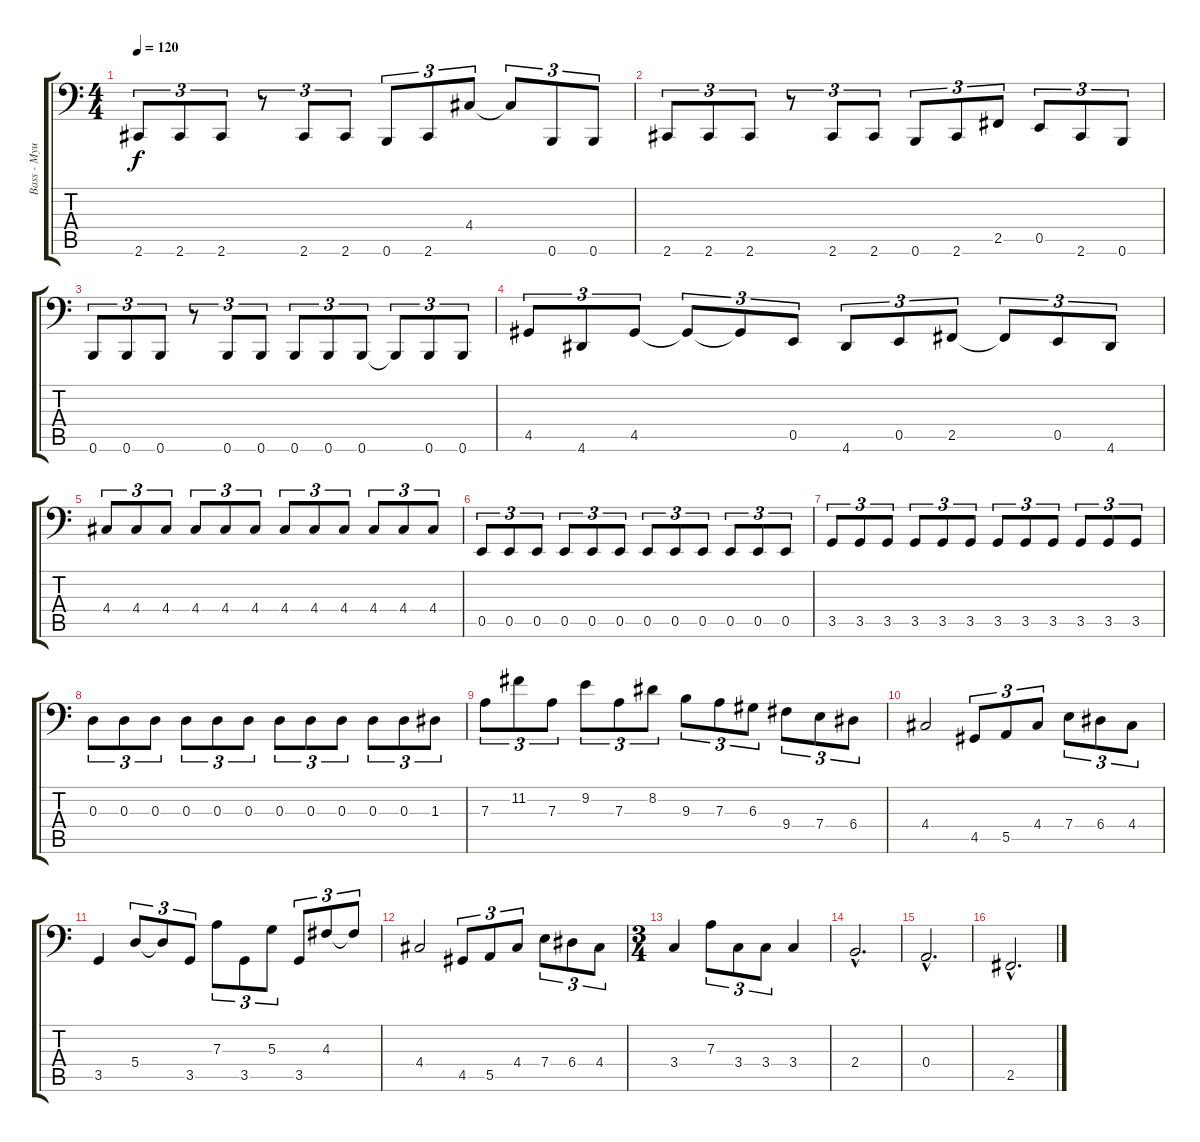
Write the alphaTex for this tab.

\track ("Bass - Myung" "Bass - Myu") {instrument electricbassfinger}
\staff {score tabs}
\tuning (C3 G2 D2 A1 E1 B0) {hide}
\ts (4 4)
\tempo 120
\clef f4
\ks c
2.6.8{tu (3 2) dy f} 2.6.8{tu (3 2)} 2.6.8{tu (3 2)} r.8{tu (3 2)} 2.6.8{tu (3 2)} 2.6.8{tu (3 2)} 0.6.8{tu (3 2)} 2.6.8{tu (3 2)} 4.4.8{tu (3 2)} 4.4{t}.8{tu (3 2)} 0.6.8{tu (3 2)} 0.6.8{tu (3 2)} |
2.6.8{tu (3 2)} 2.6.8{tu (3 2)} 2.6.8{tu (3 2)} r.8{tu (3 2)} 2.6.8{tu (3 2)} 2.6.8{tu (3 2)} 0.6.8{tu (3 2)} 2.6.8{tu (3 2)} 2.5.8{tu (3 2)} 0.5.8{tu (3 2)} 2.6.8{tu (3 2)} 0.6.8{tu (3 2)} |
0.6.8{tu (3 2)} 0.6.8{tu (3 2)} 0.6.8{tu (3 2)} r.8{tu (3 2)} 0.6.8{tu (3 2)} 0.6.8{tu (3 2)} 0.6.8{tu (3 2)} 0.6.8{tu (3 2)} 0.6.8{tu (3 2)} 0.6{t}.8{tu (3 2)} 0.6.8{tu (3 2)} 0.6.8{tu (3 2)} |
4.5.8{tu (3 2)} 4.6.8{tu (3 2)} 4.5.8{tu (3 2)} 4.5{t}.8{tu (3 2)} 4.5{t}.8{tu (3 2)} 0.5.8{tu (3 2)} 4.6.8{tu (3 2)} 0.5.8{tu (3 2)} 2.5.8{tu (3 2)} 2.5{t}.8{tu (3 2)} 0.5.8{tu (3 2)} 4.6.8{tu (3 2)} |
4.4.8{tu (3 2)} 4.4.8{tu (3 2)} 4.4.8{tu (3 2)} 4.4.8{tu (3 2)} 4.4.8{tu (3 2)} 4.4.8{tu (3 2)} 4.4.8{tu (3 2)} 4.4.8{tu (3 2)} 4.4.8{tu (3 2)} 4.4.8{tu (3 2)} 4.4.8{tu (3 2)} 4.4.8{tu (3 2)} |
0.5.8{tu (3 2)} 0.5.8{tu (3 2)} 0.5.8{tu (3 2)} 0.5.8{tu (3 2)} 0.5.8{tu (3 2)} 0.5.8{tu (3 2)} 0.5.8{tu (3 2)} 0.5.8{tu (3 2)} 0.5.8{tu (3 2)} 0.5.8{tu (3 2)} 0.5.8{tu (3 2)} 0.5.8{tu (3 2)} |
3.5.8{tu (3 2)} 3.5.8{tu (3 2)} 3.5.8{tu (3 2)} 3.5.8{tu (3 2)} 3.5.8{tu (3 2)} 3.5.8{tu (3 2)} 3.5.8{tu (3 2)} 3.5.8{tu (3 2)} 3.5.8{tu (3 2)} 3.5.8{tu (3 2)} 3.5.8{tu (3 2)} 3.5.8{tu (3 2)} |
0.3.8{tu (3 2)} 0.3.8{tu (3 2)} 0.3.8{tu (3 2)} 0.3.8{tu (3 2)} 0.3.8{tu (3 2)} 0.3.8{tu (3 2)} 0.3.8{tu (3 2)} 0.3.8{tu (3 2)} 0.3.8{tu (3 2)} 0.3.8{tu (3 2)} 0.3.8{tu (3 2)} 1.3.8{tu (3 2)} |
7.3.8{tu (3 2)} 11.2.8{tu (3 2)} 7.3.8{tu (3 2)} 9.2.8{tu (3 2)} 7.3.8{tu (3 2)} 8.2.8{tu (3 2)} 9.3.8{tu (3 2)} 7.3.8{tu (3 2)} 6.3.8{tu (3 2)} 9.4.8{tu (3 2)} 7.4.8{tu (3 2)} 6.4.8{tu (3 2)} |
4.4.2 4.5.8{tu (3 2)} 5.5.8{tu (3 2)} 4.4.8{tu (3 2)} 7.4.8{tu (3 2)} 6.4.8{tu (3 2)} 4.4.8{tu (3 2)} |
3.5.4 5.4.8{tu (3 2)} 5.4{t}.8{tu (3 2)} 3.5.8{tu (3 2)} 7.3.8{tu (3 2)} 3.5.8{tu (3 2)} 5.3.8{tu (3 2)} 3.5.8{tu (3 2)} 4.3.8{tu (3 2)} 4.3{t}.8{tu (3 2)} |
4.4.2 4.5.8{tu (3 2)} 5.5.8{tu (3 2)} 4.4.8{tu (3 2)} 7.4.8{tu (3 2)} 6.4.8{tu (3 2)} 4.4.8{tu (3 2)} |
\ts (3 4)
3.4.4 7.3.8{tu (3 2)} 3.4.8{tu (3 2)} 3.4.8{tu (3 2)} 3.4.4 |
2.4{hac}.2{d} |
0.4{hac}.2{d} |
2.5{hac}.2{d}
